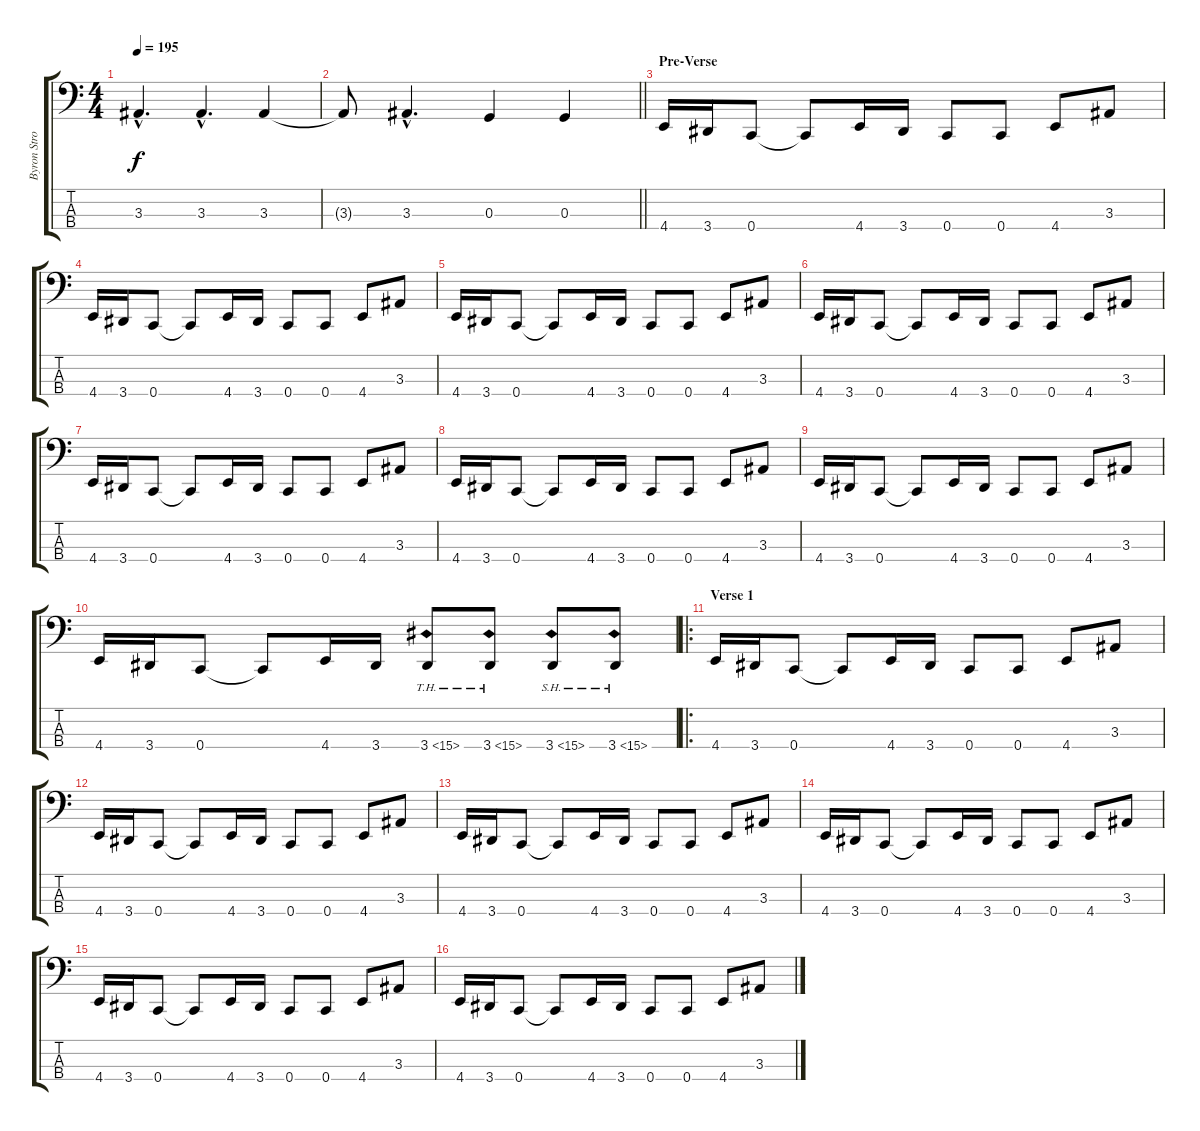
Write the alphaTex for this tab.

\track ("Byron Stroud" "Byron Stro") {instrument electricbasspick}
\staff {score tabs}
\tuning (G2 C2 G1 C1) {hide}
\ts (4 4)
\tempo 195
\clef f4
\ks c
3.3{hac}.4{d dy f} 3.3{hac}.4{d} 3.3.4 |
\barLineRight lightlight
3.3{t}.8 3.3{hac}.4{d} 0.3.4 0.3.4 |
\section ("" "Pre-Verse")
4.4.16 3.4.16 0.4.8 0.4{t}.8 4.4.16 3.4.16 0.4.8 0.4.8 4.4.8 3.3.8 |
4.4.16 3.4.16 0.4.8 0.4{t}.8 4.4.16 3.4.16 0.4.8 0.4.8 4.4.8 3.3.8 |
4.4.16 3.4.16 0.4.8 0.4{t}.8 4.4.16 3.4.16 0.4.8 0.4.8 4.4.8 3.3.8 |
4.4.16 3.4.16 0.4.8 0.4{t}.8 4.4.16 3.4.16 0.4.8 0.4.8 4.4.8 3.3.8 |
4.4.16 3.4.16 0.4.8 0.4{t}.8 4.4.16 3.4.16 0.4.8 0.4.8 4.4.8 3.3.8 |
4.4.16 3.4.16 0.4.8 0.4{t}.8 4.4.16 3.4.16 0.4.8 0.4.8 4.4.8 3.3.8 |
4.4.16 3.4.16 0.4.8 0.4{t}.8 4.4.16 3.4.16 0.4.8 0.4.8 4.4.8 3.3.8 |
4.4.16 3.4.16 0.4.8 0.4{t}.8 4.4.16 3.4.16 3.4{th 12}.8 3.4{th 12}.8 3.4{sh 12}.8 3.4{sh 12}.8 |
\ro
\section ("" "Verse 1")
4.4.16 3.4.16 0.4.8 0.4{t}.8 4.4.16 3.4.16 0.4.8 0.4.8 4.4.8 3.3.8 |
4.4.16 3.4.16 0.4.8 0.4{t}.8 4.4.16 3.4.16 0.4.8 0.4.8 4.4.8 3.3.8 |
4.4.16 3.4.16 0.4.8 0.4{t}.8 4.4.16 3.4.16 0.4.8 0.4.8 4.4.8 3.3.8 |
4.4.16 3.4.16 0.4.8 0.4{t}.8 4.4.16 3.4.16 0.4.8 0.4.8 4.4.8 3.3.8 |
4.4.16 3.4.16 0.4.8 0.4{t}.8 4.4.16 3.4.16 0.4.8 0.4.8 4.4.8 3.3.8 |
4.4.16 3.4.16 0.4.8 0.4{t}.8 4.4.16 3.4.16 0.4.8 0.4.8 4.4.8 3.3.8
